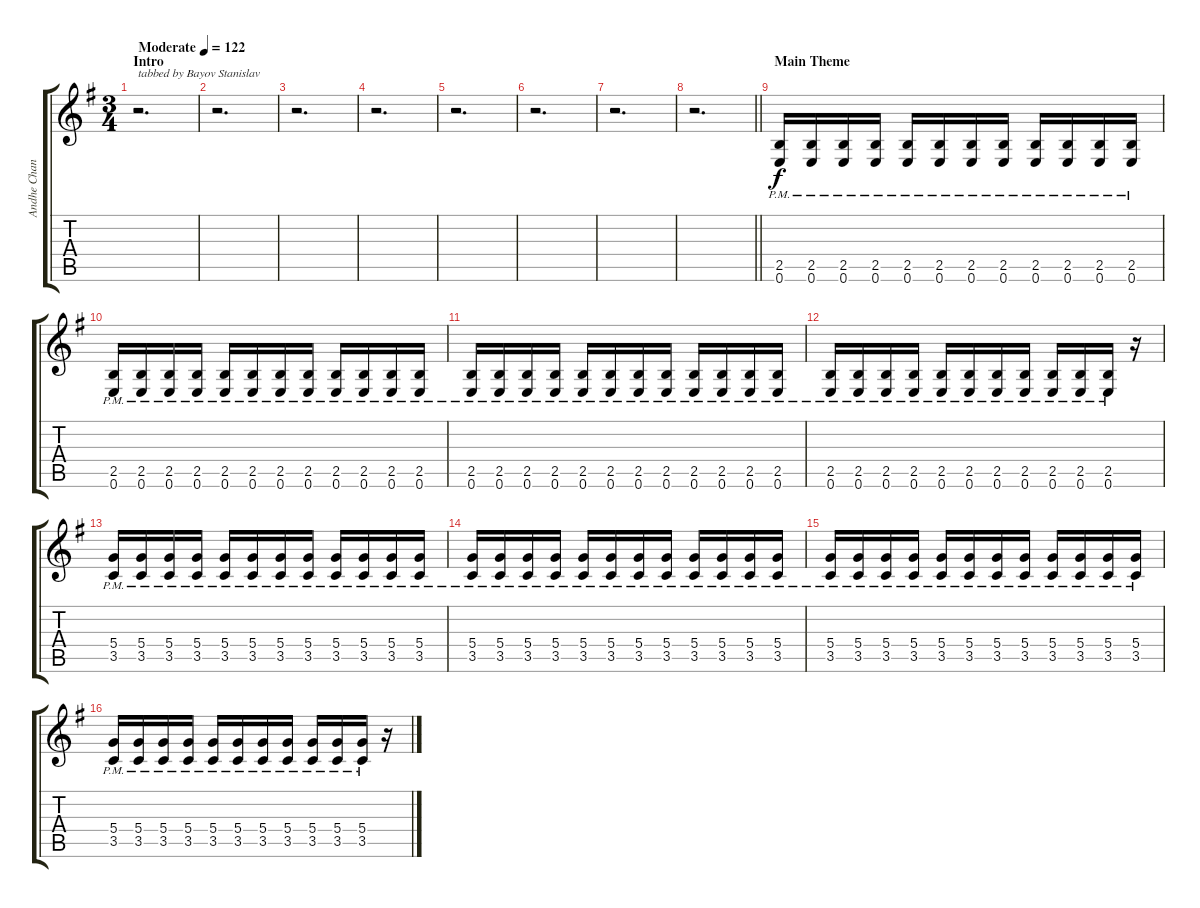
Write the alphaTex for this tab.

\track ("Andhe Chandler - guitar" "Andhe Chan") {instrument distortionguitar}
\staff {score tabs}
\tuning (E4 B3 G3 D3 A2 E2) {hide}
\ts (3 4)
\section ("" "Intro")
\tempo (122 "Moderate")
\clef g2
\ks eminor
r.2{d txt "tabbed by Bayov Stanislav" dy f instrument distortionguitar} |
r.2{d} |
r.2{d} |
r.2{d} |
r.2{d} |
r.2{d} |
r.2{d} |
\barLineRight lightlight
r.2{d} |
\section ("" "Main Theme")
(2.5{pm} 0.6{pm}).16 (2.5{pm} 0.6{pm}).16 (2.5{pm} 0.6{pm}).16 (2.5{pm} 0.6{pm}).16 (2.5{pm} 0.6{pm}).16 (2.5{pm} 0.6{pm}).16 (2.5{pm} 0.6{pm}).16 (2.5{pm} 0.6{pm}).16 (2.5{pm} 0.6{pm}).16 (2.5{pm} 0.6{pm}).16 (2.5{pm} 0.6{pm}).16 (2.5{pm} 0.6{pm}).16 |
(2.5{pm} 0.6{pm}).16 (2.5{pm} 0.6{pm}).16 (2.5{pm} 0.6{pm}).16 (2.5{pm} 0.6{pm}).16 (2.5{pm} 0.6{pm}).16 (2.5{pm} 0.6{pm}).16 (2.5{pm} 0.6{pm}).16 (2.5{pm} 0.6{pm}).16 (2.5{pm} 0.6{pm}).16 (2.5{pm} 0.6{pm}).16 (2.5{pm} 0.6{pm}).16 (2.5{pm} 0.6{pm}).16 |
(2.5{pm} 0.6{pm}).16 (2.5{pm} 0.6{pm}).16 (2.5{pm} 0.6{pm}).16 (2.5{pm} 0.6{pm}).16 (2.5{pm} 0.6{pm}).16 (2.5{pm} 0.6{pm}).16 (2.5{pm} 0.6{pm}).16 (2.5{pm} 0.6{pm}).16 (2.5{pm} 0.6{pm}).16 (2.5{pm} 0.6{pm}).16 (2.5{pm} 0.6{pm}).16 (2.5{pm} 0.6{pm}).16 |
(2.5{pm} 0.6{pm}).16 (2.5{pm} 0.6{pm}).16 (2.5{pm} 0.6{pm}).16 (2.5{pm} 0.6{pm}).16 (2.5{pm} 0.6{pm}).16 (2.5{pm} 0.6{pm}).16 (2.5{pm} 0.6{pm}).16 (2.5{pm} 0.6{pm}).16 (2.5{pm} 0.6{pm}).16 (2.5{pm} 0.6{pm}).16 (2.5{pm} 0.6{pm}).16 r.16 |
(5.4{pm} 3.5{pm}).16 (5.4{pm} 3.5{pm}).16 (5.4{pm} 3.5{pm}).16 (5.4{pm} 3.5{pm}).16 (5.4{pm} 3.5{pm}).16 (5.4{pm} 3.5{pm}).16 (5.4{pm} 3.5{pm}).16 (5.4{pm} 3.5{pm}).16 (5.4{pm} 3.5{pm}).16 (5.4{pm} 3.5{pm}).16 (5.4{pm} 3.5{pm}).16 (5.4{pm} 3.5{pm}).16 |
(5.4{pm} 3.5{pm}).16 (5.4{pm} 3.5{pm}).16 (5.4{pm} 3.5{pm}).16 (5.4{pm} 3.5{pm}).16 (5.4{pm} 3.5{pm}).16 (5.4{pm} 3.5{pm}).16 (5.4{pm} 3.5{pm}).16 (5.4{pm} 3.5{pm}).16 (5.4{pm} 3.5{pm}).16 (5.4{pm} 3.5{pm}).16 (5.4{pm} 3.5{pm}).16 (5.4{pm} 3.5{pm}).16 |
(5.4{pm} 3.5{pm}).16 (5.4{pm} 3.5{pm}).16 (5.4{pm} 3.5{pm}).16 (5.4{pm} 3.5{pm}).16 (5.4{pm} 3.5{pm}).16 (5.4{pm} 3.5{pm}).16 (5.4{pm} 3.5{pm}).16 (5.4{pm} 3.5{pm}).16 (5.4{pm} 3.5{pm}).16 (5.4{pm} 3.5{pm}).16 (5.4{pm} 3.5{pm}).16 (5.4{pm} 3.5{pm}).16 |
(5.4{pm} 3.5{pm}).16 (5.4{pm} 3.5{pm}).16 (5.4{pm} 3.5{pm}).16 (5.4{pm} 3.5{pm}).16 (5.4{pm} 3.5{pm}).16 (5.4{pm} 3.5{pm}).16 (5.4{pm} 3.5{pm}).16 (5.4{pm} 3.5{pm}).16 (5.4{pm} 3.5{pm}).16 (5.4{pm} 3.5{pm}).16 (5.4{pm} 3.5{pm}).16 r.16
